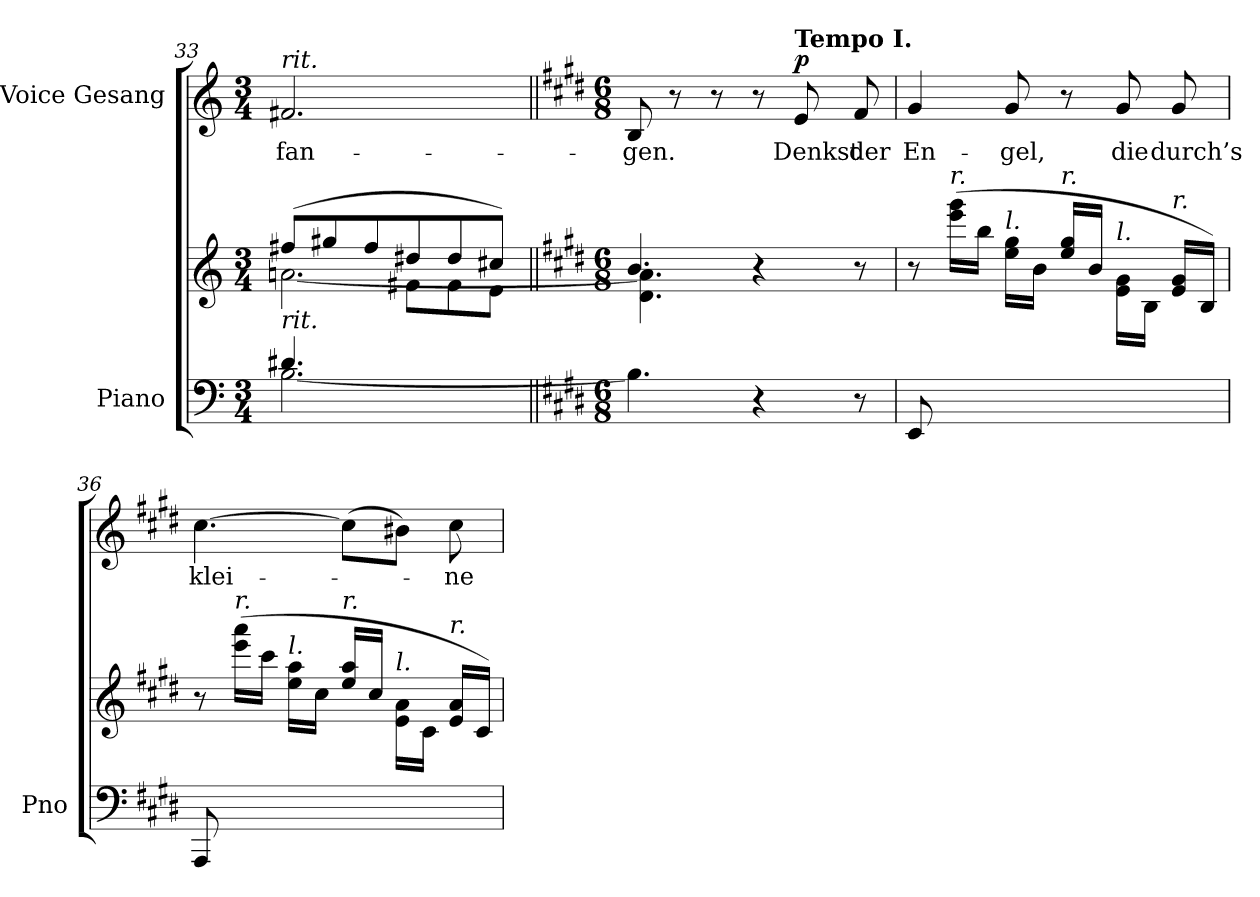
**kern	**kern	**dynam	**kern	**text	**dynam
*part2	*part2	*part2	*part1	*part1	*part1
*staff3	*staff2	*staff2/3	*staff1	*staff1	*staff1
*I"Piano	*	*	*I"Voice Gesang	*	*
*I'Pno	*	*	*	*	*
!!LO:LB:g=z
*clefF4	*clefG2	*	*clefG2	*	*
*k[]	*k[]	*	*k[]	*	*
*M3/4	*M3/4	*	*M3/4	*	*
=33	=33	=33	=33	=33	=33
*^	*^	*	*	*	*
*	*	*	*^	*	*	*	*
!	!	!	!	!	!	!LO:TX:a:i:t=rit.	!	!
!	!	!LO:TX:b:i:t=rit.	!	!	!	!	!	!
!	!	!	!	!	!	!	!LO:LY:b	!
4.d#X/	[2.B\	(8ff#X/L	[>2.an\	4.ryy	.	2.f#X/	-fan-	.
.	.	8gg#X/	.	.	.	.	.	.
.	.	8ff#/	.	.	.	.	.	.
4.ryy	.	8dd#X/	.	8f#X\L	.	.	.	.
.	.	8dd#/	.	8f#\	.	.	.	.
.	.	8cc#X/J)	.	8e\J	.	.	.	.
*v	*v	*	*	*	*	*	*	*
*	*v	*v	*v	*	*	*	*
!!LO:PB:g=z
=34||	=34||	=34||	=34||	=34||	=34||
*k[f#c#g#d#]	*k[f#c#g#d#]	*	*k[f#c#g#d#]	*	*
*M6/8	*M6/8	*	*M6/8	*	*
*	*^	*	*	*	*
*	*	*^	*	*	*	*
!	!	!	!	!	!	!LO:LY:b	!
*	*	*v	*v	*	*	*	*
4.B\]	4.b/	4.d#\ 4.a\]	.	8B/	-gen.	.
.	.	.	.	8r	.	.
.	.	.	.	8r	.	.
4r	4r	4.ryy	.	8r	.	.
!	!	!	!	!LO:TX:a:B:t=Tempo I.	!	!
!	!	!	!	!	!LO:LY:b	!LO:DY:a
.	.	.	.	8e/	Denkst	p
!	!	!	!	!	!LO:LY:b	!
8r	8r	.	.	8f#/	der	.
*	*v	*v	*	*	*	*
=35	=35	=35	=35	=35	=35
!	!	!LO:DY:b	!	!LO:LY:b	!
!	!	!LO:DY:n=1:b	!	!	!
8EE/	8r	pp other-dynamics	4g#/	En-	.
!	!LO:TX:a:i:t=r.	!	!	!	!
8ryy	(16eee\ 16ggg#\LL	.	.	.	.
.	16bb\JJ	.	.	.	.
!	!LO:TX:a:i:t=l.	!	!	!	!
!	!	!	!	!LO:LY:b	!
8ryy	16ee\ 16gg#\LL	.	8g#/	-gel,	.
.	16b\JJ	.	.	.	.
!	!LO:TX:a:i:t=r.	!	!	!	!
4ryy	16ee/ 16gg#/LL	.	8r	.	.
.	16b/JJ	.	.	.	.
!	!LO:TX:a:i:t=l.	!	!	!	!
!	!	!	!	!LO:LY:b	!
.	16e\ 16g#\LL	.	8g#/	die	.
.	16B\JJ	.	.	.	.
!	!LO:TX:a:i:t=r.	!	!	!	!
!	!	!	!	!LO:LY:b	!
8ryy	16e/ 16g#/LL	.	8g#/	durch’s	.
.	16B/JJ)	.	.	.	.
=36	=36	=36	=36	=36	=36
!	!	!	!	!LO:LY:b	!
8AAA/	8r	.	[4.cc#\	klei-	.
!	!LO:TX:a:i:t=r.	!	!	!	!
8ryy	(16eee\ 16aaa\LL	.	.	.	.
.	16ccc#\JJ	.	.	.	.
!	!LO:TX:a:i:t=l.	!	!	!	!
8ryy	16ee\ 16aa\LL	.	.	.	.
.	16cc#\JJ	.	.	.	.
!	!LO:TX:a:i:t=r.	!	!	!	!
4ryy	16ee/ 16aa/LL	.	(8cc#\L]	.	.
.	16cc#/JJ	.	.	.	.
!	!LO:TX:a:i:t=l.	!	!	!	!
.	16e\ 16a\LL	.	8b#X\J)	.	.
.	16c#\JJ	.	.	.	.
!	!LO:TX:a:i:t=r.	!	!	!	!
!	!	!	!	!LO:LY:b	!
8ryy	16e/ 16a/LL	.	8cc#\	-ne	.
.	16c#/JJ)	.	.	.	.
=	=	=	=	=	=
*-	*-	*-	*-	*-	*-
